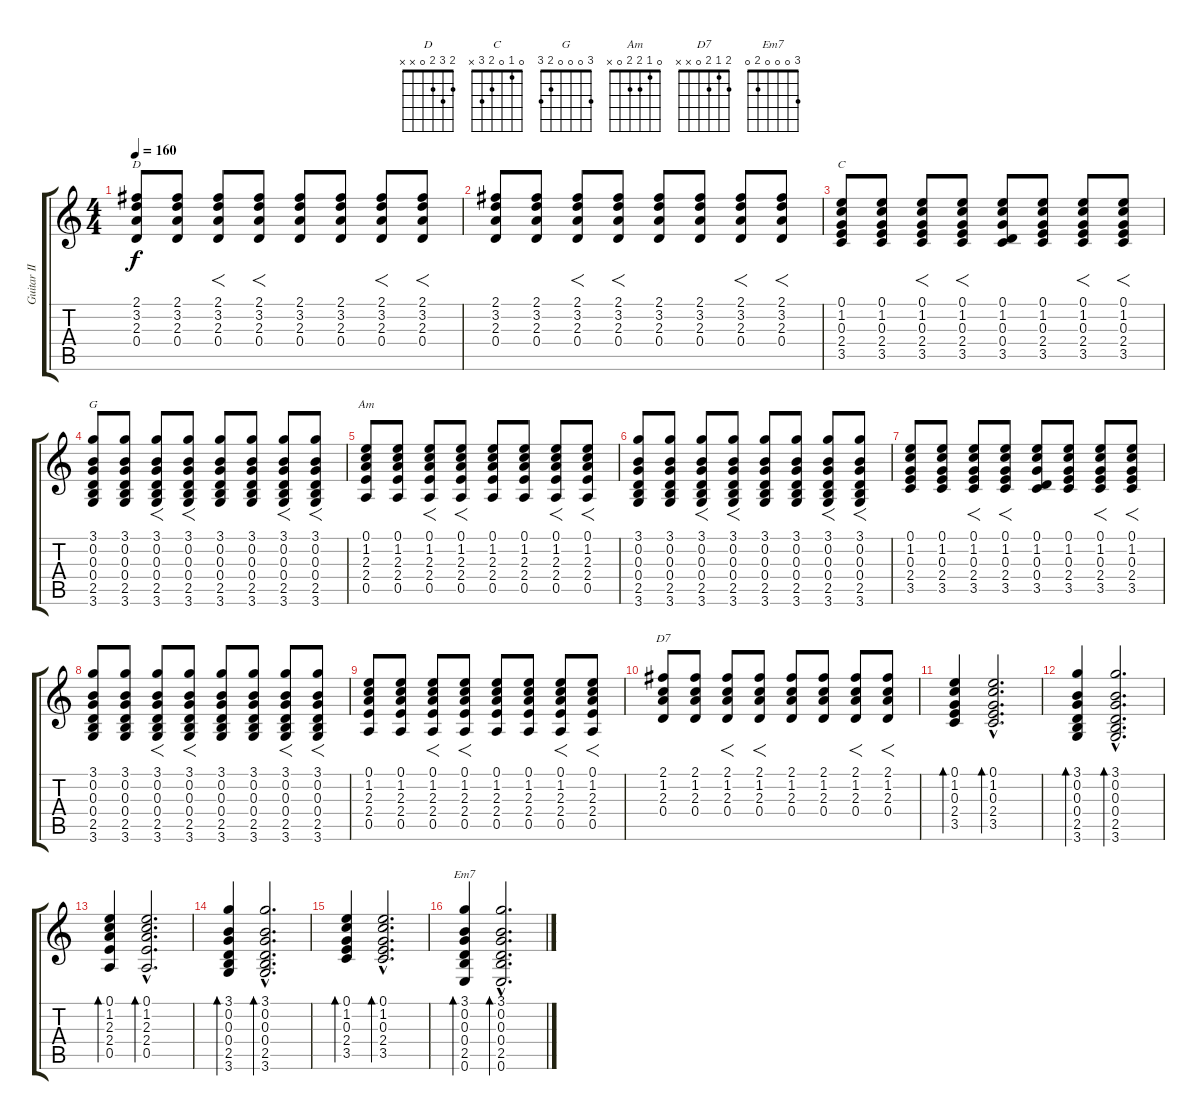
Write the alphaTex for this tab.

\track ("Guitar II" "Guitar II") {instrument acousticguitarnylon}
\staff {score tabs}
\tuning (E4 B3 G3 D3 A2 E2) {hide}
\chord ("D" 2 3 2 0 x x)
\chord ("C" 0 1 0 2 3 x)
\chord ("G" 3 0 0 0 2 3)
\chord ("Am" 0 1 2 2 0 x)
\chord ("D7" 2 1 2 0 x x)
\chord ("Em7" 3 0 0 0 2 0)
\ts (4 4)
\tempo 160
\clef g2
\ks c
(2.1 3.2 2.3 0.4).8{ch "D" dy f} (2.1 3.2 2.3 0.4).8 (2.1 3.2 2.3 0.4).8{f} (2.1 3.2 2.3 0.4).8{f} (2.1 3.2 2.3 0.4).8 (2.1 3.2 2.3 0.4).8 (2.1 3.2 2.3 0.4).8{f} (2.1 3.2 2.3 0.4).8{f} |
(2.1 3.2 2.3 0.4).8 (2.1 3.2 2.3 0.4).8 (2.1 3.2 2.3 0.4).8{f} (2.1 3.2 2.3 0.4).8{f} (2.1 3.2 2.3 0.4).8 (2.1 3.2 2.3 0.4).8 (2.1 3.2 2.3 0.4).8{f} (2.1 3.2 2.3 0.4).8{f} |
(0.1 1.2 0.3 2.4 3.5).8{ch "C"} (0.1 1.2 0.3 2.4 3.5).8 (0.1 1.2 0.3 2.4 3.5).8{f} (0.1 1.2 0.3 2.4 3.5).8{f} (0.1 1.2 0.3 0.4 3.5).8 (0.1 1.2 0.3 2.4 3.5).8 (0.1 1.2 0.3 2.4 3.5).8{f} (0.1 1.2 0.3 2.4 3.5).8{f} |
(3.1 0.2 0.3 0.4 2.5 3.6).8{ch "G"} (3.1 0.2 0.3 0.4 2.5 3.6).8 (3.1 0.2 0.3 0.4 2.5 3.6).8{f} (3.1 0.2 0.3 0.4 2.5 3.6).8{f} (3.1 0.2 0.3 0.4 2.5 3.6).8 (3.1 0.2 0.3 0.4 2.5 3.6).8 (3.1 0.2 0.3 0.4 2.5 3.6).8{f} (3.1 0.2 0.3 0.4 2.5 3.6).8{f} |
(0.1 1.2 2.3 2.4 0.5).8{ch "Am"} (0.1 1.2 2.3 2.4 0.5).8 (0.1 1.2 2.3 2.4 0.5).8{f} (0.1 1.2 2.3 2.4 0.5).8{f} (0.1 1.2 2.3 2.4 0.5).8 (0.1 1.2 2.3 2.4 0.5).8 (0.1 1.2 2.3 2.4 0.5).8{f} (0.1 1.2 2.3 2.4 0.5).8{f} |
(3.1 0.2 0.3 0.4 2.5 3.6).8 (3.1 0.2 0.3 0.4 2.5 3.6).8 (3.1 0.2 0.3 0.4 2.5 3.6).8{f} (3.1 0.2 0.3 0.4 2.5 3.6).8{f} (3.1 0.2 0.3 0.4 2.5 3.6).8 (3.1 0.2 0.3 0.4 2.5 3.6).8 (3.1 0.2 0.3 0.4 2.5 3.6).8{f} (3.1 0.2 0.3 0.4 2.5 3.6).8{f} |
(0.1 1.2 0.3 2.4 3.5).8 (0.1 1.2 0.3 2.4 3.5).8 (0.1 1.2 0.3 2.4 3.5).8{f} (0.1 1.2 0.3 2.4 3.5).8{f} (0.1 1.2 0.3 0.4 3.5).8 (0.1 1.2 0.3 2.4 3.5).8 (0.1 1.2 0.3 2.4 3.5).8{f} (0.1 1.2 0.3 2.4 3.5).8{f} |
(3.1 0.2 0.3 0.4 2.5 3.6).8 (3.1 0.2 0.3 0.4 2.5 3.6).8 (3.1 0.2 0.3 0.4 2.5 3.6).8{f} (3.1 0.2 0.3 0.4 2.5 3.6).8{f} (3.1 0.2 0.3 0.4 2.5 3.6).8 (3.1 0.2 0.3 0.4 2.5 3.6).8 (3.1 0.2 0.3 0.4 2.5 3.6).8{f} (3.1 0.2 0.3 0.4 2.5 3.6).8{f} |
(0.1 1.2 2.3 2.4 0.5).8 (0.1 1.2 2.3 2.4 0.5).8 (0.1 1.2 2.3 2.4 0.5).8{f} (0.1 1.2 2.3 2.4 0.5).8{f} (0.1 1.2 2.3 2.4 0.5).8 (0.1 1.2 2.3 2.4 0.5).8 (0.1 1.2 2.3 2.4 0.5).8{f} (0.1 1.2 2.3 2.4 0.5).8{f} |
(2.1 1.2 2.3 0.4).8{ch "D7"} (2.1 1.2 2.3 0.4).8 (2.1 1.2 2.3 0.4).8{f} (2.1 1.2 2.3 0.4).8{f} (2.1 1.2 2.3 0.4).8 (2.1 1.2 2.3 0.4).8 (2.1 1.2 2.3 0.4).8{f} (2.1 1.2 2.3 0.4).8{f} |
(0.1 1.2 0.3 2.4 3.5).4{bd 240} (0.1{hac} 1.2{hac} 0.3{hac} 2.4{hac} 3.5{hac}).2{d bd 240} |
(3.1 0.2 0.3 0.4 2.5 3.6).4{bd 240} (3.1{hac} 0.2{hac} 0.3{hac} 0.4{hac} 2.5{hac} 3.6{hac}).2{d bd 240} |
(0.1 1.2 2.3 2.4 0.5).4{bd 240} (0.1{hac} 1.2{hac} 2.3{hac} 2.4{hac} 0.5{hac}).2{d bd 240} |
(3.1 0.2 0.3 0.4 2.5 3.6).4{bd 240} (3.1{hac} 0.2{hac} 0.3{hac} 0.4{hac} 2.5{hac} 3.6{hac}).2{d bd 240} |
(0.1 1.2 0.3 2.4 3.5).4{bd 240} (0.1{hac} 1.2{hac} 0.3{hac} 2.4{hac} 3.5{hac}).2{d bd 240} |
(3.1 0.2 0.3 0.4 2.5 0.6).4{bd 240 ch "Em7"} (3.1{hac} 0.2{hac} 0.3{hac} 0.4{hac} 2.5{hac} 0.6{hac}).2{d bd 240}
